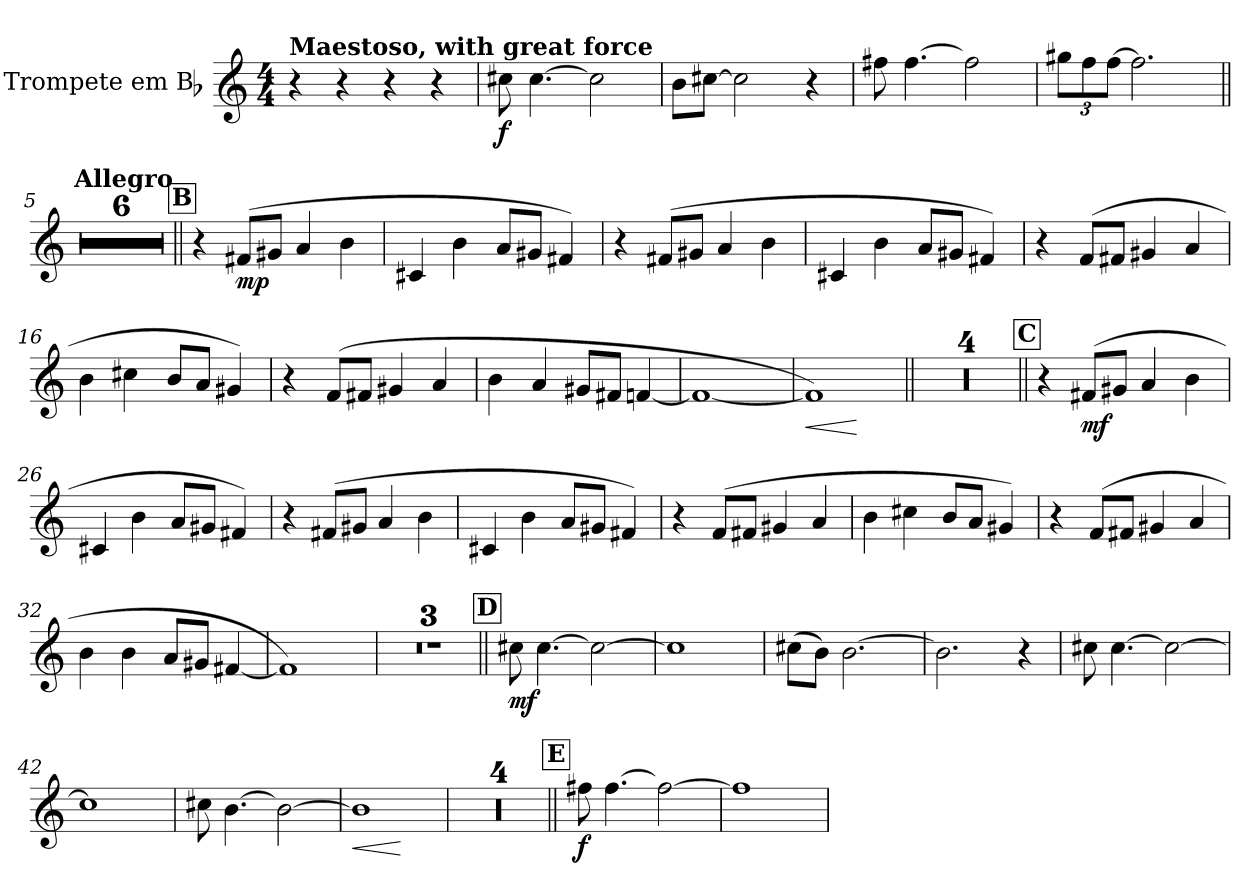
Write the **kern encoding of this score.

**kern	**dynam
*part1	*part1
*staff1	*staff1
*I"Trompete em Bb	*
*I'Tpt. em Bb	*
*clefG2	*
*ITrd1c2	*
*k[b-e-]	*
*M4/4	*
*MM44	*
=	=
!LO:TX:a:B:t=Maestoso, with great force	!
4r	.
4r	.
4r	.
4r	.
=1	=1
!	!LO:DY:b
8bn\	f
[4.b\	.
2b\]	.
=2	=2
8a\L	.
[8bn\J	.
2b\]	.
4r	.
=3	=3
8een\	.
[4.ee\	.
2ee\]	.
=4	=4
*Xbrackettup	*
12ff#X\L	.
12ee-\	.
[12ee-\J	.
2.ee-\]	.
=5||	=5||
!!LO:REH:place=s1:B:fs=14:t=A
*MM152	*
!LO:TX:a:B:t=Allegro	!
1r	.
=6	=6
1r	.
=7	=7
1r	.
=8	=8
1r	.
=9	=9
1r	.
=10	=10
1r	.
!!LO:REH:place=s1:a:B:fs=14:t=B
=11||	=11||
4r	.
!	!LO:DY:b
(8en/L	mp
8f#X/J	.
4g/	.
4a\	.
!!LO:LB:g=z
=12	=12
4Bn/	.
4a\	.
8g/L	.
8f#X/J	.
4en/)	.
=13	=13
4r	.
(8en/L	.
8f#X/J	.
4g/	.
4a\	.
=14	=14
4Bn/	.
4a\	.
8g/L	.
8f#X/J	.
4en/)	.
=15	=15
4r	.
(8e-/L	.
8en/J	.
4f#X/	.
4g/	.
=16	=16
4a\	.
4bn\	.
8a/L	.
8g/J	.
4f#X/)	.
=17	=17
4r	.
(8e-/L	.
8en/J	.
4f#X/	.
4g/	.
!!LO:LB:g=z
=18	=18
4a\	.
4g/	.
8f#X/L	.
8en/J	.
[4e-X/	.
=19	=19
1e-_	.
=20	=20
!	!LO:HP:b
1e-])	<
.	[
=21||	=21||
1r	.
=22	=22
1r	.
=23	=23
1r	.
=24	=24
1r	.
!!LO:REH:place=s1:a:B:fs=14:t=C
=25||	=25||
4r	.
!	!LO:DY:b
(8en/L	mf
8f#X/J	.
4g/	.
4a\	.
=26	=26
4Bn/	.
4a\	.
8g/L	.
8f#X/J	.
4en/)	.
=27	=27
4r	.
(8en/L	.
8f#X/J	.
4g/	.
4a\	.
=28	=28
4Bn/	.
4a\	.
8g/L	.
8f#X/J	.
4en/)	.
!!LO:LB:g=z
=29	=29
4r	.
(8e-/L	.
8en/J	.
4f#X/	.
4g/	.
=30	=30
4a\	.
4bn\	.
8a/L	.
8g/J	.
4f#X/)	.
=31	=31
4r	.
(8e-/L	.
8en/J	.
4f#X/	.
4g/	.
=32	=32
4a\	.
4a\	.
8g/L	.
8f#X/J	.
[4en/	.
=33	=33
1e])	.
=34	=34
1r	.
=35	=35
1r	.
=36	=36
1r	.
!!LO:REH:place=s1:a:B:fs=14:t=D
=37||	=37||
!	!LO:DY:b
8bn\	mf
[4.b\	.
2b\_	.
=38	=38
1b]	.
!!LO:LB:g=z
=39	=39
(8bn\L	.
8a\J)	.
[2.a\	.
=40	=40
2.a\]	.
4r	.
=41	=41
8bn\	.
[4.b\	.
2b\_	.
=42	=42
1b]	.
=43	=43
8bn\	.
[4.a\	.
2a\_	.
=44	=44
!	!LO:HP:b
1a]	<
.	[
=45	=45
1r	.
=46	=46
1r	.
=47	=47
1r	.
=48	=48
1r	.
!!LO:REH:place=s1:a:B:fs=14:t=E
=49||	=49||
!	!LO:DY:b
8een\	f
[4.ee\	.
2ee\_	.
=50	=50
1ee]	.
=	=
*-	*-
